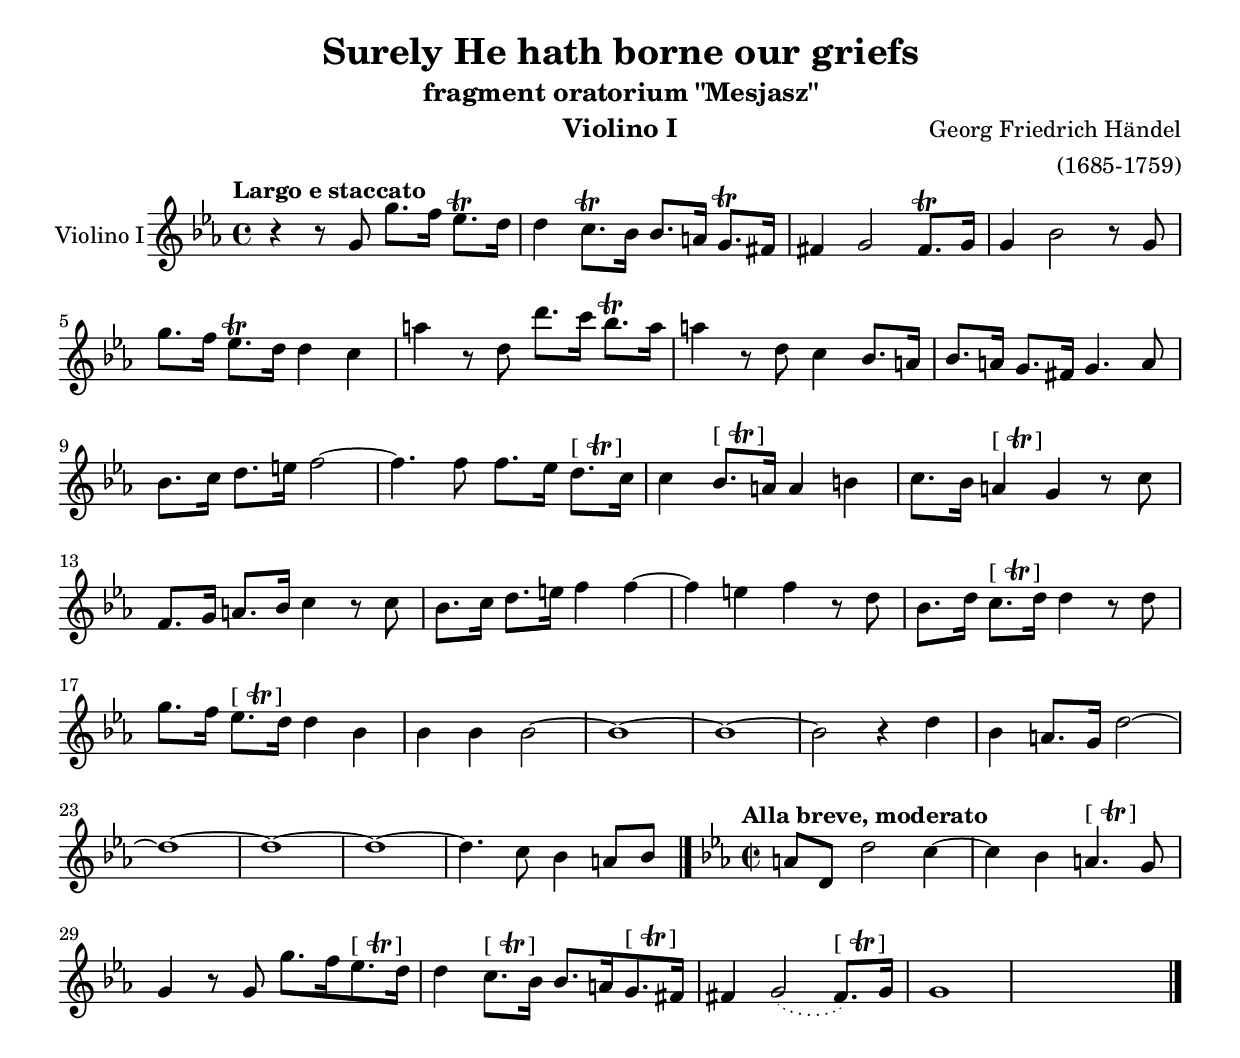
\version "2.13.45"
\pointAndClickOff
\include "italiano.ly"

#(set-global-staff-size 20)

\include "filename.ily"
\bookOutputSuffix "skrzypceI"

\paper {
    % page-count = #
    % top-margin = \mm
    % bottom-margin = \mm
    top-markup-spacing #'basic-distance = 8
    markup-system-spacing #'basic-distance = 18
    top-system-spacing #'basic-distance = 8
    top-system-spacing #'padding = 2
    last-bottom-spacing #'basic-distance = 9
    % ragged-last-bottom = ##f
    % annotate-spacing = ##t
  }

\header {
    ﻿title = "Surely He hath borne our griefs"
subtitle = "fragment oratorium \"Mesjasz\""
composer = \markup { 
    \right-column {
        "Georg Friedrich Händel"
        "(1685-1759)"
      }
  }


    instrument = "Violino I"
    % tagline = ##f
  }

sharedProperties = {
    \include "global.ily"
  }

individualBreaks = {
}

\include "miscCommands.ily"
\include "violinIStruct.ily"

\score {
  <<
    \violinIStaffVar
    \context Staff = violinIStaff {
        \set Staff.instrumentName = "Violino I" 
        \unset Staff.shortInstrumentName 
      }
  >>
    
    \layout { 
        % indent = \mm
        % short-indent = \mm
        % system-count = #
        \context {
            \Staff   
                \override BarLine #'space-alist =
                    #'((time-signature . (extra-space . 0.75))
                      (custos . (minimum-space . 2.0))
                      (clef . (minimum-space . 1.0))
                      (key-signature . (extra-space . 1.0))
                      (key-cancellation . (extra-space . 1.0))
                      (first-note . (fixed-space . 1))
                      (next-note . (minimum-fixed-space  . 1.2))
                      (right-edge . (extra-space . 0.0)))
              }
        \context {
            \Score 
            \override BarNumber #'self-alignment-X = 
                #(lambda (grob)
                   (let ((break-dir (ly:item-break-dir grob)))
                     (set! (ly:grob-property grob 'self-alignment-X)
                           (if (= break-dir RIGHT)
                               1
                               0))))
          }
      }
  }
